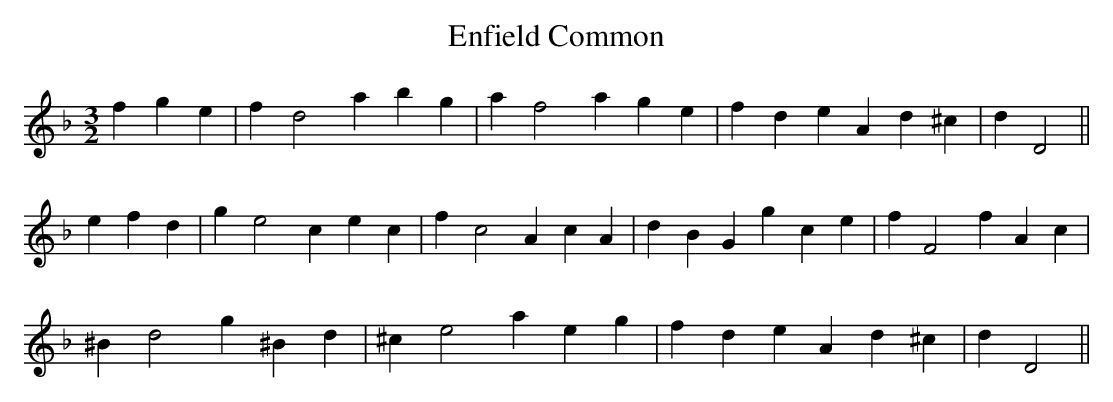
X:1
T:Enfield Common
M:3/2
L:1/8
K:Dmin
f2g2e2|f2d4a2b2g2|a2f4a2g2e2|f2d2e2A2d2^c2|d2 D4||
e2f2d2|g2e4 c2e2c2|f2c4A2c2A2|d2B2G2 g2c2e2|f2F4f2A2c2|
^B2d4 g2^B2d2|^c2e4a2e2g2|f2d2e2A2 d2^c2|d2 D4||
